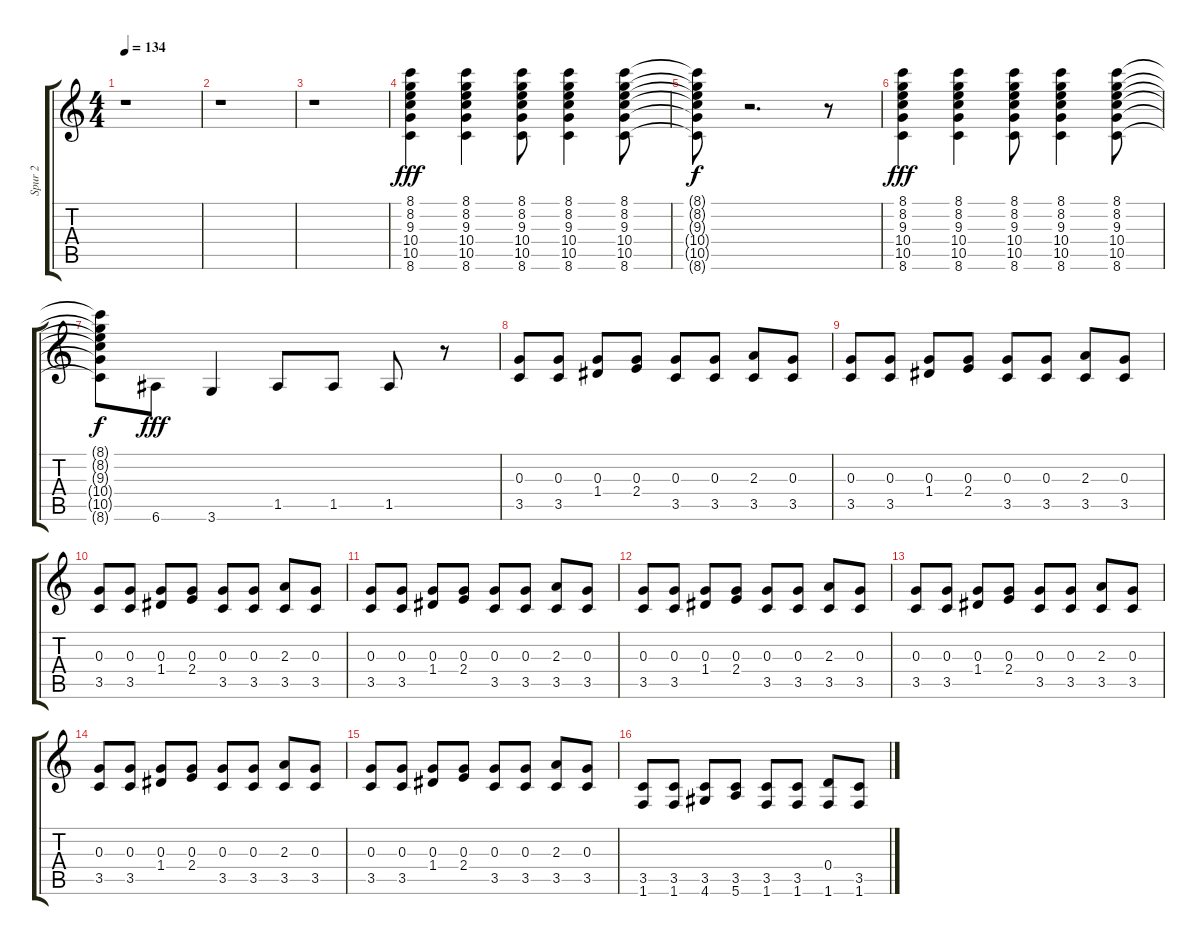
\track ("Spur 2" "Spur 2") {instrument electricguitarmuted}
\staff {score tabs}
\tuning (E4 B3 G3 D3 A2 E2) {hide}
\ts (4 4)
\tempo 134
\clef g2
\ks c
r.1{dy fff instrument electricguitarmuted} |
r.1 |
r.1 |
(8.1 8.2 9.3 10.4 10.5 8.6).4{volume 10} (8.1 8.2 9.3 10.4 10.5 8.6).4 (8.1 8.2 9.3 10.4 10.5 8.6).8 (8.1 8.2 9.3 10.4 10.5 8.6).4 (8.1 8.2 9.3 10.4 10.5 8.6).8 |
(8.1{t} 8.2{t} 9.3{t} 10.4{t} 10.5{t} 8.6{t}).8{dy f} r.2{d} r.8 |
(8.1 8.2 9.3 10.4 10.5 8.6).4{dy fff} (8.1 8.2 9.3 10.4 10.5 8.6).4 (8.1 8.2 9.3 10.4 10.5 8.6).8 (8.1 8.2 9.3 10.4 10.5 8.6).4 (8.1 8.2 9.3 10.4 10.5 8.6).8 |
(8.1{t} 8.2{t} 9.3{t} 10.4{t} 10.5{t} 8.6{t}).8{dy f} 6.6.8{dy fff volume 12} 3.6.4 1.5.8 1.5.8 1.5.8 r.8 |
(0.3 3.5).8 (0.3 3.5).8 (0.3 1.4).8 (0.3 2.4).8 (0.3 3.5).8 (0.3 3.5).8 (2.3 3.5).8 (0.3 3.5).8 |
(0.3 3.5).8 (0.3 3.5).8 (0.3 1.4).8 (0.3 2.4).8 (0.3 3.5).8 (0.3 3.5).8 (2.3 3.5).8 (0.3 3.5).8 |
(0.3 3.5).8 (0.3 3.5).8 (0.3 1.4).8 (0.3 2.4).8 (0.3 3.5).8 (0.3 3.5).8 (2.3 3.5).8 (0.3 3.5).8 |
(0.3 3.5).8 (0.3 3.5).8 (0.3 1.4).8 (0.3 2.4).8 (0.3 3.5).8 (0.3 3.5).8 (2.3 3.5).8 (0.3 3.5).8 |
(0.3 3.5).8 (0.3 3.5).8 (0.3 1.4).8 (0.3 2.4).8 (0.3 3.5).8 (0.3 3.5).8 (2.3 3.5).8 (0.3 3.5).8 |
(0.3 3.5).8 (0.3 3.5).8 (0.3 1.4).8 (0.3 2.4).8 (0.3 3.5).8 (0.3 3.5).8 (2.3 3.5).8 (0.3 3.5).8 |
(0.3 3.5).8 (0.3 3.5).8 (0.3 1.4).8 (0.3 2.4).8 (0.3 3.5).8 (0.3 3.5).8 (2.3 3.5).8 (0.3 3.5).8 |
(0.3 3.5).8 (0.3 3.5).8 (0.3 1.4).8 (0.3 2.4).8 (0.3 3.5).8 (0.3 3.5).8 (2.3 3.5).8 (0.3 3.5).8 |
(3.5 1.6).8 (3.5 1.6).8 (3.5 4.6).8 (3.5 5.6).8 (3.5 1.6).8 (3.5 1.6).8 (0.4 1.6).8 (3.5 1.6).8
